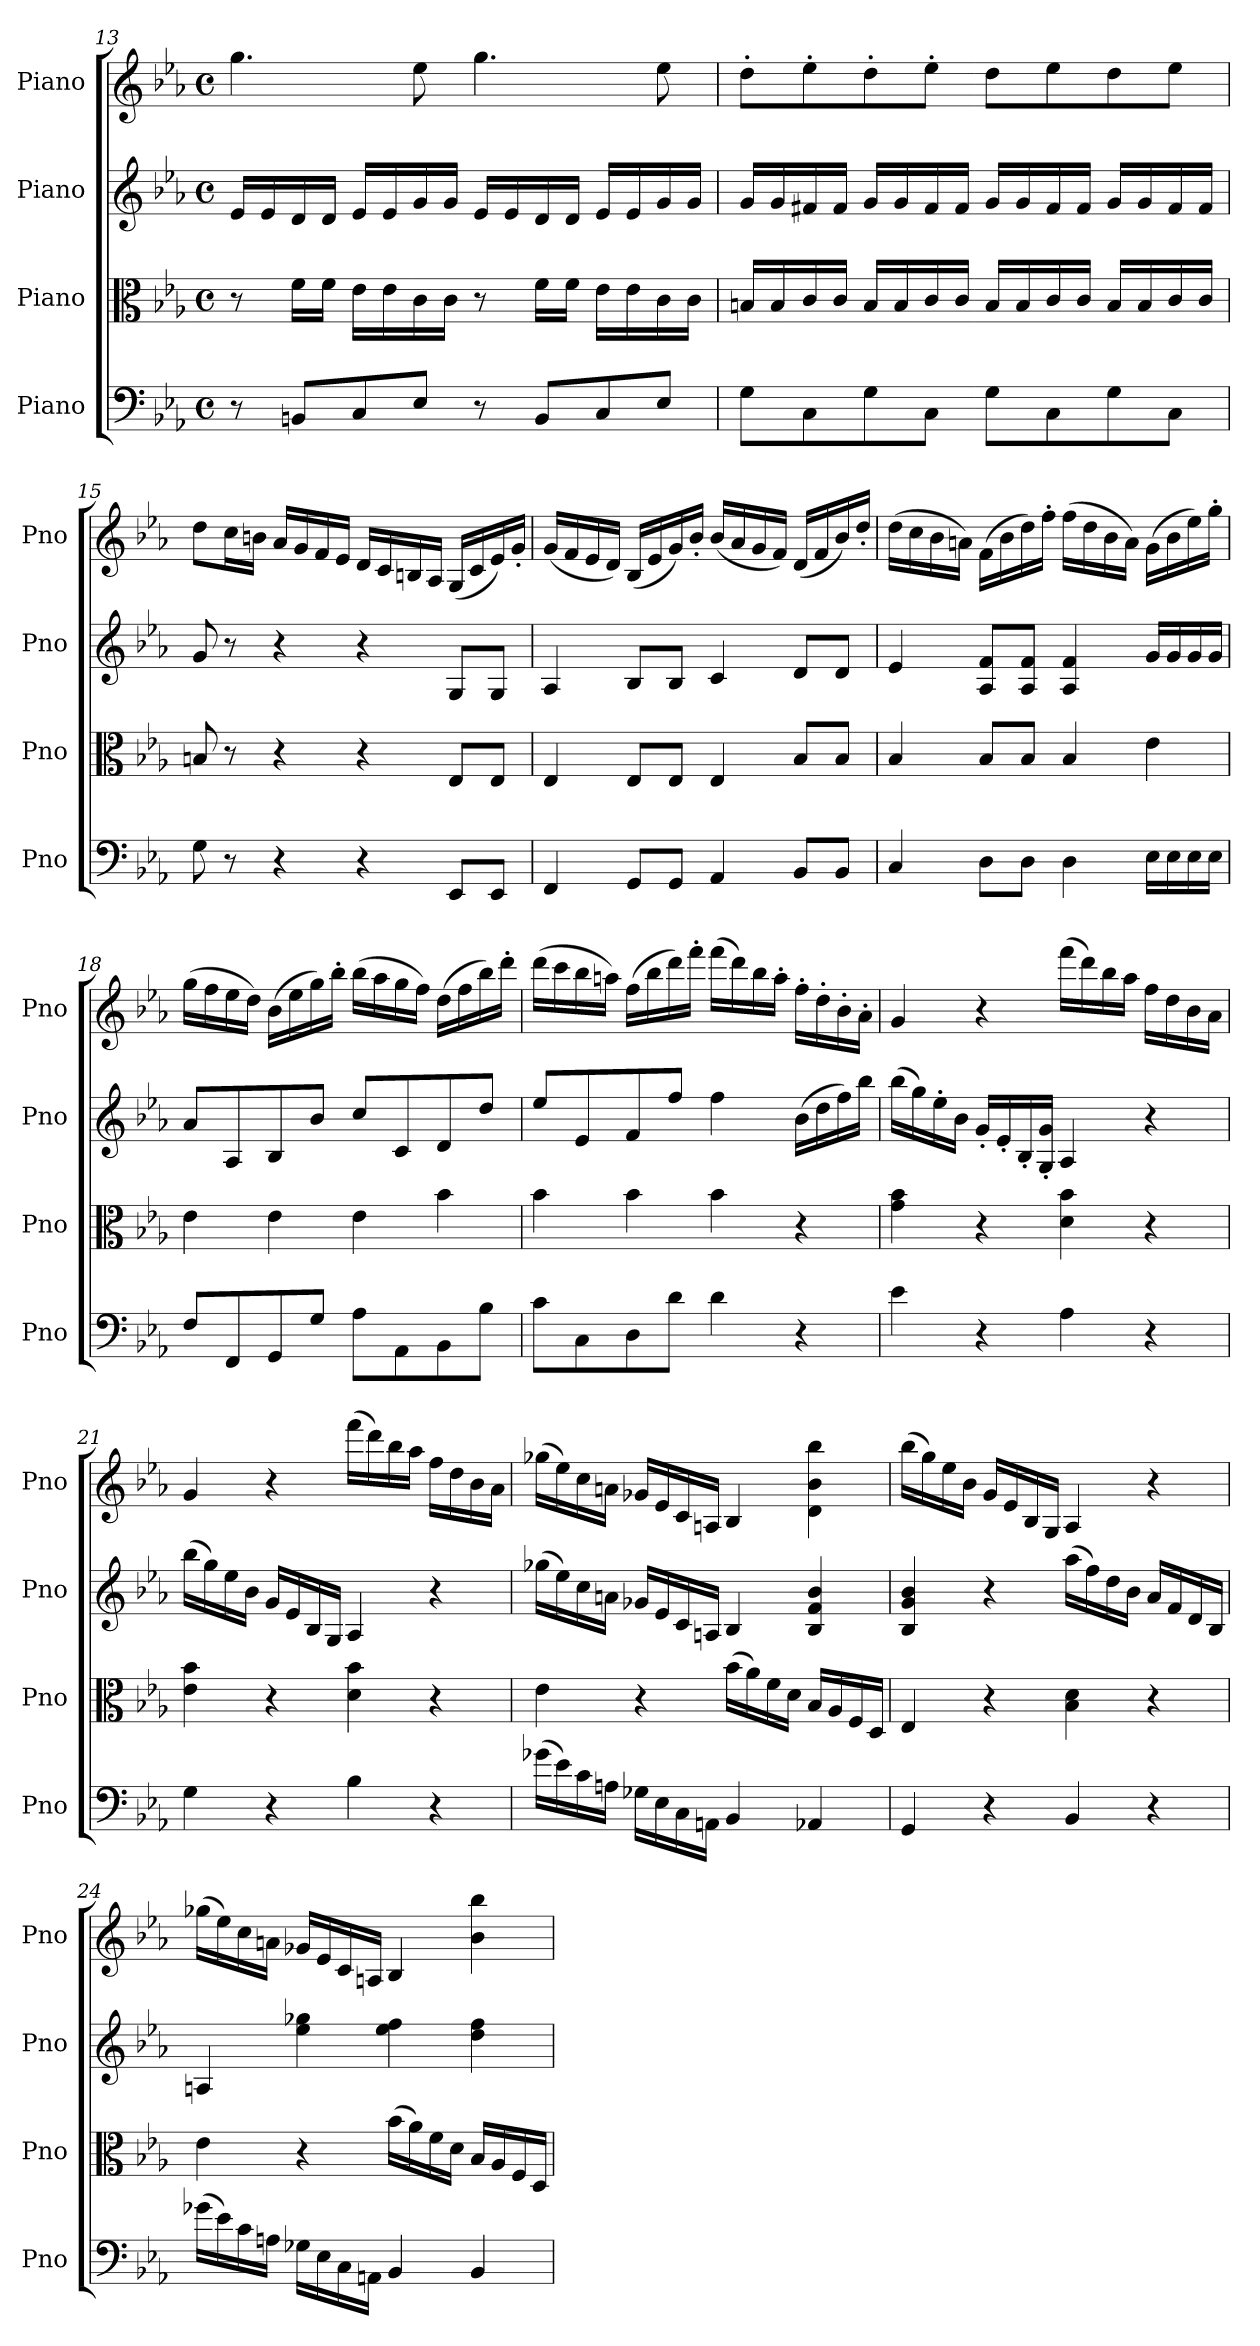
**kern	**kern	**kern	**kern
*part4	*part3	*part2	*part1
*staff4	*staff3	*staff2	*staff1
*I"Piano	*I"Piano	*I"Piano	*I"Piano
*I'Pno	*I'Pno	*I'Pno	*I'Pno
*clefF4	*clefC3	*clefG2	*clefG2
*k[b-e-a-]	*k[b-e-a-]	*k[b-e-a-]	*k[b-e-a-]
*M4/4	*M4/4	*M4/4	*M4/4
*met(c)	*met(c)	*met(c)	*met(c)
=13	=13	=13	=13
8r	8r	16e-/LL	4.gg\
.	.	16e-/	.
8BBn/L	16f\LL	16d/	.
.	16f\JJ	16d/JJ	.
8C/	16e-\LL	16e-/LL	.
.	16e-\	16e-/	.
8E-/J	16c\	16g/	8ee-\
.	16c\JJ	16g/JJ	.
8r	8r	16e-/LL	4.gg\
.	.	16e-/	.
8BB/L	16f\LL	16d/	.
.	16f\JJ	16d/JJ	.
8C/	16e-\LL	16e-/LL	.
.	16e-\	16e-/	.
8E-/J	16c\	16g/	8ee-\
.	16c\JJ	16g/JJ	.
=14	=14	=14	=14
8G\L	16Bn/LL	16g/LL	8dd'\L
.	16B/	16g/	.
8C\	16c/	16f#X/	8ee-'\
.	16c/JJ	16f#/JJ	.
8G\	16B/LL	16g/LL	8dd'\
.	16B/	16g/	.
8C\J	16c/	16f#/	8ee-'\J
.	16c/JJ	16f#/JJ	.
8G\L	16B/LL	16g/LL	8dd\L
.	16B/	16g/	.
8C\	16c/	16f#/	8ee-\
.	16c/JJ	16f#/JJ	.
8G\	16B/LL	16g/LL	8dd\
.	16B/	16g/	.
8C\J	16c/	16f#/	8ee-\J
.	16c/JJ	16f#/JJ	.
=15	=15	=15	=15
8G\	8Bn/	8g/	8dd\L
8r	8r	8r	16cc\L
.	.	.	16bn\JJ
4r	4r	4r	16a-/LL
.	.	.	16g/
.	.	.	16f/
.	.	.	16e-/JJ
4r	4r	4r	16d/LL
.	.	.	16c/
.	.	.	16Bn/
.	.	.	16A-/JJ
8EE-/L	8E-/L	8G/L	(16G/LL
.	.	.	16c/
8EE-/J	8E-/J	8G/J	16e-/)
.	.	.	16g'/JJ
!!LO:LB:g=z
=16	=16	=16	=16
4FF/	4E-/	4A-/	(16g/LL
.	.	.	16f/
.	.	.	16e-/
.	.	.	16d/JJ)
8GG/L	8E-/L	8B-/L	(16B-/LL
.	.	.	16e-/
8GG/J	8E-/J	8B-/J	16g/)
.	.	.	16b-'/JJ
4AA-/	4E-/	4c/	(16b-/LL
.	.	.	16a-/
.	.	.	16g/
.	.	.	16f/JJ)
8BB-/L	8B-/L	8d/L	(16d/LL
.	.	.	16f/
8BB-/J	8B-/J	8d/J	16b-/)
.	.	.	16dd'/JJ
=17	=17	=17	=17
4C/	4B-/	4e-/	(16dd\LL
.	.	.	16cc\
.	.	.	16b-\
.	.	.	16an\JJ)
8D\L	8B-/L	8A-/ 8f/L	(16f\LL
.	.	.	16b-\
8D\J	8B-/J	8A-/ 8f/J	16dd\)
.	.	.	16ff'\JJ
4D\	4B-/	4A-/ 4f/	(16ff\LL
.	.	.	16dd\
.	.	.	16b-\
.	.	.	16a\JJ)
16E-\LL	4e-\	16g/LL	(16g\LL
16E-\	.	16g/	16b-\
16E-\	.	16g/	16ee-\)
16E-\JJ	.	16g/JJ	16gg'\JJ
=18	=18	=18	=18
8F/L	4e-\	8a-/L	(16gg\LL
.	.	.	16ff\
8FF/	.	8A-/	16ee-\
.	.	.	16dd\JJ)
8GG/	4e-\	8B-/	(16b-\LL
.	.	.	16ee-\
8G/J	.	8b-/J	16gg\)
.	.	.	16bb-'\JJ
8A-\L	4e-\	8cc/L	(16bb-\LL
.	.	.	16aa-\
8AA-\	.	8c/	16gg\
.	.	.	16ff\JJ)
8BB-\	4b-\	8d/	(16dd\LL
.	.	.	16ff\
8B-\J	.	8dd/J	16bb-\)
.	.	.	16ddd'\JJ
=19	=19	=19	=19
8c\L	4b-\	8ee-/L	(16ddd\LL
.	.	.	16ccc\
8C\	.	8e-/	16bb-\
.	.	.	16aan\JJ)
8D\	4b-\	8f/	(16ff\LL
.	.	.	16bb-\
8d\J	.	8ff/J	16ddd\)
.	.	.	16fff'\JJ
4d\	4b-\	4ff\	(16fff\LL
.	.	.	16ddd\)
.	.	.	16bb-\
.	.	.	16aa'\JJ
4r	4r	(16b-\LL	16ff'\LL
.	.	16dd\	16dd'\
.	.	16ff\)	16b-'\
.	.	16bb-\JJ	16a-'\JJ
=20	=20	=20	=20
4e-\	4g\ 4b-\	(16bb-\LL	4g/
.	.	16gg\)	.
.	.	16ee-'\	.
.	.	16b-\JJ	.
4r	4r	16g'/LL	4r
.	.	16e-'/	.
.	.	16B-'/	.
.	.	16G/' 16g/'JJ	.
4A-\	4d\ 4b-\	4A-/	(16fff\LL
.	.	.	16ddd\)
.	.	.	16bb-\
.	.	.	16aa-\JJ
4r	4r	4r	16ff\LL
.	.	.	16dd\
.	.	.	16b-\
.	.	.	16a-\JJ
!!LO:LB:g=z
=21	=21	=21	=21
4G\	4e-\ 4b-\	(16bb-\LL	4g/
.	.	16gg\)	.
.	.	16ee-\	.
.	.	16b-\JJ	.
4r	4r	16g/LL	4r
.	.	16e-/	.
.	.	16B-/	.
.	.	16G/JJ	.
4B-\	4d\ 4b-\	4A-/	(16fff\LL
.	.	.	16ddd\)
.	.	.	16bb-\
.	.	.	16aa-\JJ
4r	4r	4r	16ff\LL
.	.	.	16dd\
.	.	.	16b-\
.	.	.	16a-\JJ
=22	=22	=22	=22
(16g-X\LL	4e-\	(16gg-X\LL	(16gg-X\LL
16e-\)	.	16ee-\)	16ee-\)
16c\	.	16cc\	16cc\
16An\JJ	.	16an\JJ	16an\JJ
16G-X\LL	4r	16g-X/LL	16g-X/LL
16E-\	.	16e-/	16e-/
16C\	.	16c/	16c/
16AAn\JJ	.	16An/JJ	16An/JJ
4BB-/	(16b-\LL	4B-/	4B-/
.	16a-\)	.	.
.	16f\	.	.
.	16d\JJ	.	.
4AA-X/	16B-/LL	4B-/ 4f/ 4b-/	4d\ 4b-\ 4bb-\
.	16A-/	.	.
.	16F/	.	.
.	16D/JJ	.	.
=23	=23	=23	=23
4GG/	4E-/	4B-/ 4g/ 4b-/	(16bb-\LL
.	.	.	16gg\)
.	.	.	16ee-\
.	.	.	16b-\JJ
4r	4r	4r	16g/LL
.	.	.	16e-/
.	.	.	16B-/
.	.	.	16G/JJ
4BB-/	4B-\ 4d\	(16aa-\LL	4A-/
.	.	16ff\)	.
.	.	16dd\	.
.	.	16b-\JJ	.
4r	4r	16a-/LL	4r
.	.	16f/	.
.	.	16d/	.
.	.	16B-/JJ	.
=24	=24	=24	=24
(16g-X\LL	4e-\	4An/	(16gg-X\LL
16e-\)	.	.	16ee-\)
16c\	.	.	16cc\
16An\JJ	.	.	16an\JJ
16G-X\LL	4r	4ee-\ 4gg-X\	16g-X/LL
16E-\	.	.	16e-/
16C\	.	.	16c/
16AAn\JJ	.	.	16An/JJ
4BB-/	(16b-\LL	4ee-\ 4ff\	4B-/
.	16a-\)	.	.
.	16f\	.	.
.	16d\JJ	.	.
4BB-/	16B-/LL	4dd\ 4ff\	4b-\ 4bb-\
.	16A-/	.	.
.	16F/	.	.
.	16D/JJ	.	.
=	=	=	=
*-	*-	*-	*-
